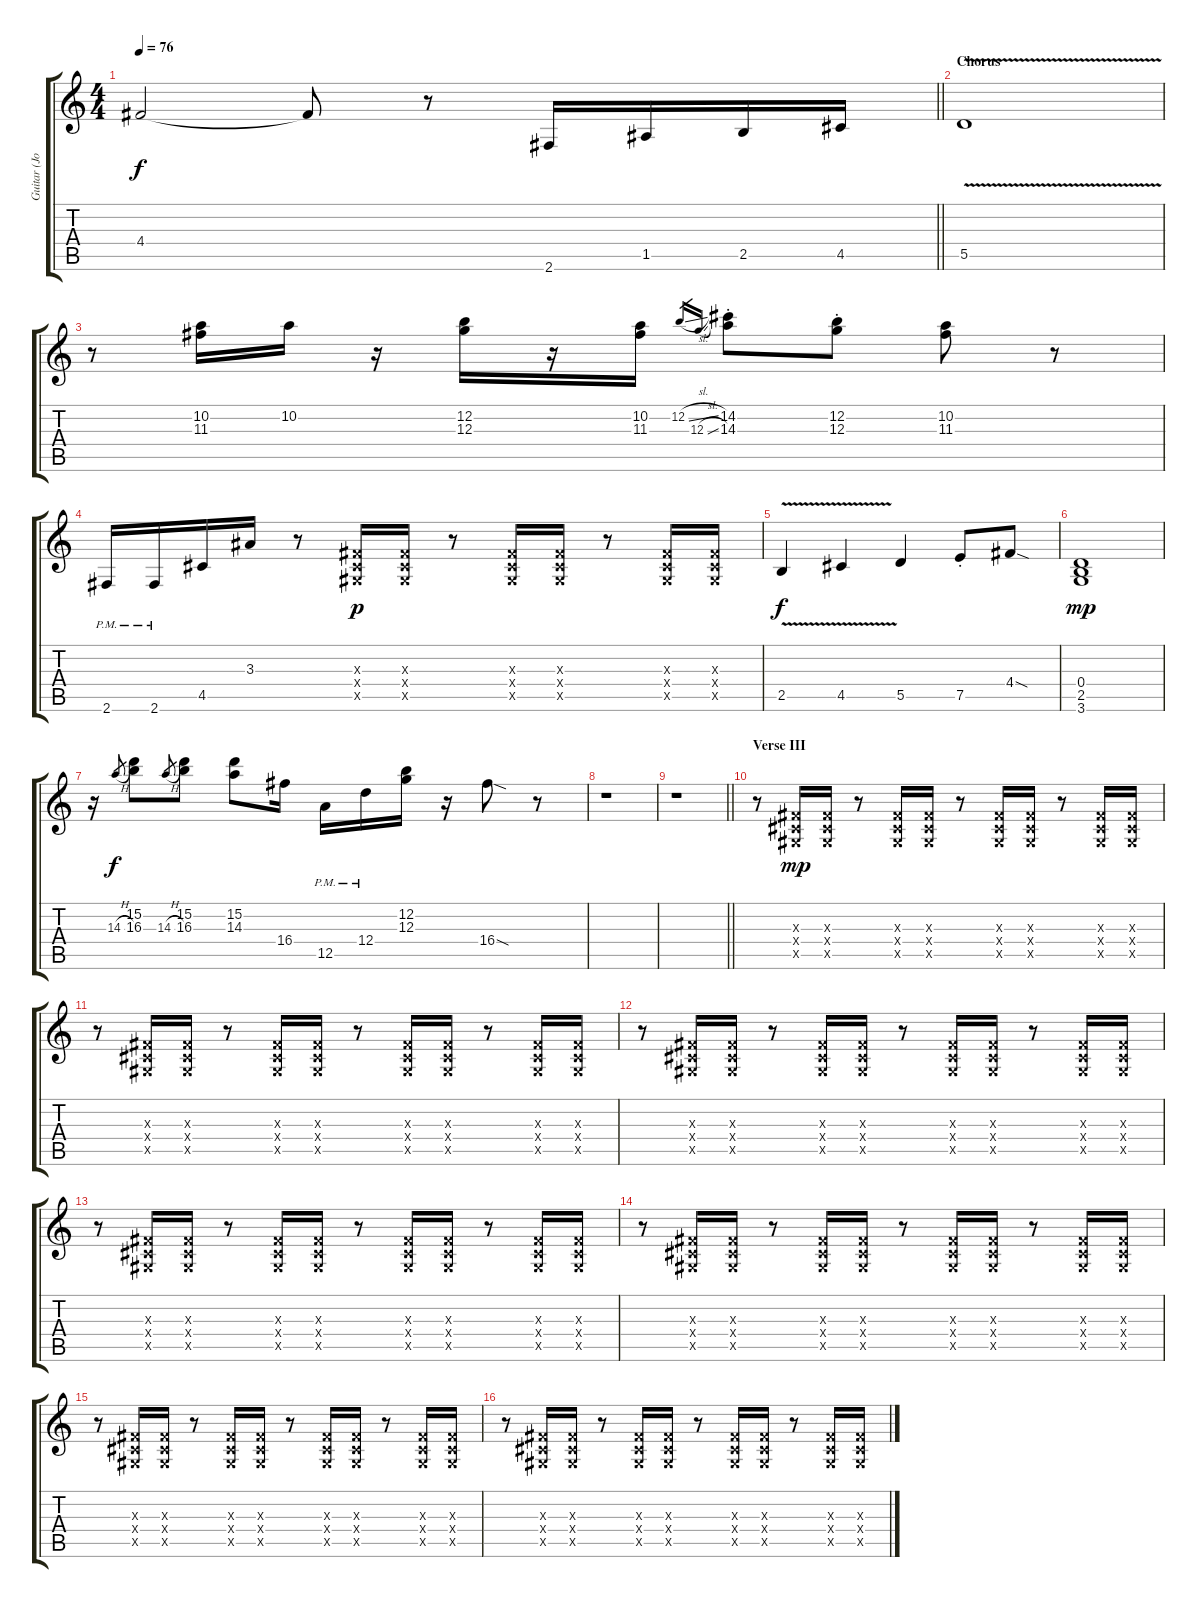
\track ("Guitar (Joe Walsh) rt ch" "Guitar (Jo") {instrument electricguitarclean}
\staff {score tabs}
\tuning (E4 B3 G3 D3 A2 E2) {hide}
\ts (4 4)
\tempo 76
\clef g2
\barLineRight lightlight
\ks c
4.4.2{dy f} 4.4{t}.8 r.8 2.6.16 1.5.16 2.5.16 4.5.16 |
\section ("" "Chorus")
5.5{v}.1 |
r.8{instrument overdrivenguitar} (10.2 11.3).16 10.2.16 r.16 (12.2 12.3).16 r.16 (10.2 11.3).16 12.2{sl}.16{gr} 12.3{sl}.16{gr} (14.2{st} 14.3{st}).8 (12.2{st} 12.3{st}).8 (10.2 11.3).8 r.8 |
2.6{pm}.16 2.6{pm}.16 4.5.16 3.3.16 r.8 (-1.3{x} -1.4{x} -1.5{x}).16{dy p} (-1.3{x} -1.4{x} -1.5{x}).16 r.8 (-1.3{x} -1.4{x} -1.5{x}).16 (-1.3{x} -1.4{x} -1.5{x}).16 r.8 (-1.3{x} -1.4{x} -1.5{x}).16 (-1.3{x} -1.4{x} -1.5{x}).16 |
2.5{v}.4{dy f} 4.5{v}.4 5.5.4 7.5{st}.8 4.4{sod}.8 |
(0.4 2.5 3.6).1{dy mp} |
r.16 14.3{h}.8{gr dy f} (15.2 16.3).8 14.3{h}.8{gr} (15.2 16.3).8 (15.2 14.3).8 16.4.16 12.5{pm}.16 12.4{pm}.16 (12.2 12.3).16 r.16 16.4{sod}.8 r.8 |
r.1 |
\barLineRight lightlight
r.1 |
\section ("" "Verse III")
r.8 (-1.3{x} -1.4{x} -1.5{x}).16{dy mp} (-1.3{x} -1.4{x} -1.5{x}).16 r.8 (-1.3{x} -1.4{x} -1.5{x}).16 (-1.3{x} -1.4{x} -1.5{x}).16 r.8 (-1.3{x} -1.4{x} -1.5{x}).16 (-1.3{x} -1.4{x} -1.5{x}).16 r.8 (-1.3{x} -1.4{x} -1.5{x}).16 (-1.3{x} -1.4{x} -1.5{x}).16 |
r.8 (-1.3{x} -1.4{x} -1.5{x}).16 (-1.3{x} -1.4{x} -1.5{x}).16 r.8 (-1.3{x} -1.4{x} -1.5{x}).16 (-1.3{x} -1.4{x} -1.5{x}).16 r.8 (-1.3{x} -1.4{x} -1.5{x}).16 (-1.3{x} -1.4{x} -1.5{x}).16 r.8 (-1.3{x} -1.4{x} -1.5{x}).16 (-1.3{x} -1.4{x} -1.5{x}).16 |
r.8 (-1.3{x} -1.4{x} -1.5{x}).16 (-1.3{x} -1.4{x} -1.5{x}).16 r.8 (-1.3{x} -1.4{x} -1.5{x}).16 (-1.3{x} -1.4{x} -1.5{x}).16 r.8 (-1.3{x} -1.4{x} -1.5{x}).16 (-1.3{x} -1.4{x} -1.5{x}).16 r.8 (-1.3{x} -1.4{x} -1.5{x}).16 (-1.3{x} -1.4{x} -1.5{x}).16 |
r.8 (-1.3{x} -1.4{x} -1.5{x}).16 (-1.3{x} -1.4{x} -1.5{x}).16 r.8 (-1.3{x} -1.4{x} -1.5{x}).16 (-1.3{x} -1.4{x} -1.5{x}).16 r.8 (-1.3{x} -1.4{x} -1.5{x}).16 (-1.3{x} -1.4{x} -1.5{x}).16 r.8 (-1.3{x} -1.4{x} -1.5{x}).16 (-1.3{x} -1.4{x} -1.5{x}).16 |
r.8 (-1.3{x} -1.4{x} -1.5{x}).16 (-1.3{x} -1.4{x} -1.5{x}).16 r.8 (-1.3{x} -1.4{x} -1.5{x}).16 (-1.3{x} -1.4{x} -1.5{x}).16 r.8 (-1.3{x} -1.4{x} -1.5{x}).16 (-1.3{x} -1.4{x} -1.5{x}).16 r.8 (-1.3{x} -1.4{x} -1.5{x}).16 (-1.3{x} -1.4{x} -1.5{x}).16 |
r.8 (-1.3{x} -1.4{x} -1.5{x}).16 (-1.3{x} -1.4{x} -1.5{x}).16 r.8 (-1.3{x} -1.4{x} -1.5{x}).16 (-1.3{x} -1.4{x} -1.5{x}).16 r.8 (-1.3{x} -1.4{x} -1.5{x}).16 (-1.3{x} -1.4{x} -1.5{x}).16 r.8 (-1.3{x} -1.4{x} -1.5{x}).16 (-1.3{x} -1.4{x} -1.5{x}).16 |
r.8 (-1.3{x} -1.4{x} -1.5{x}).16 (-1.3{x} -1.4{x} -1.5{x}).16 r.8 (-1.3{x} -1.4{x} -1.5{x}).16 (-1.3{x} -1.4{x} -1.5{x}).16 r.8 (-1.3{x} -1.4{x} -1.5{x}).16 (-1.3{x} -1.4{x} -1.5{x}).16 r.8 (-1.3{x} -1.4{x} -1.5{x}).16 (-1.3{x} -1.4{x} -1.5{x}).16
